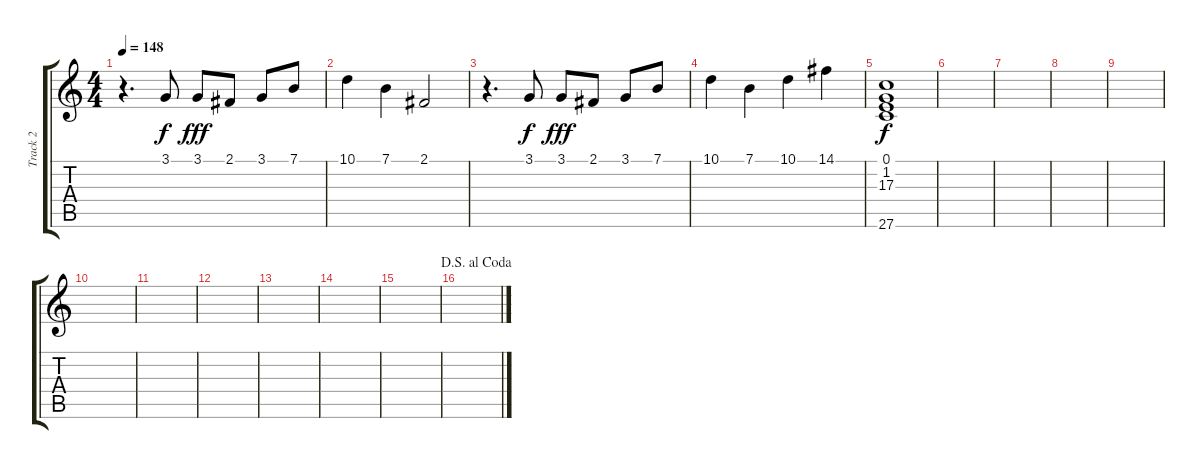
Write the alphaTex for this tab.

\track ("Track 2" "Track 2") {instrument acousticgrandpiano}
\staff {score tabs}
\tuning (E4 B3 G3 D3 A2 E2) {hide}
\ts (4 4)
\tempo 148
\clef g2
\ks c
r.4{d dy fff} 3.1.8{dy f} 3.1.8{dy fff} 2.1.8 3.1.8 7.1.8 |
10.1.4 7.1.4 2.1.2 |
r.4{d} 3.1.8{dy f} 3.1.8{dy fff} 2.1.8 3.1.8 7.1.8 |
10.1.4 7.1.4 10.1.4 14.1.4 |
(0.1 1.2 17.3 27.6).1{dy f} |
|
|
|
|
|
|
|
|
|
|
\jump dalsegnoalcoda
